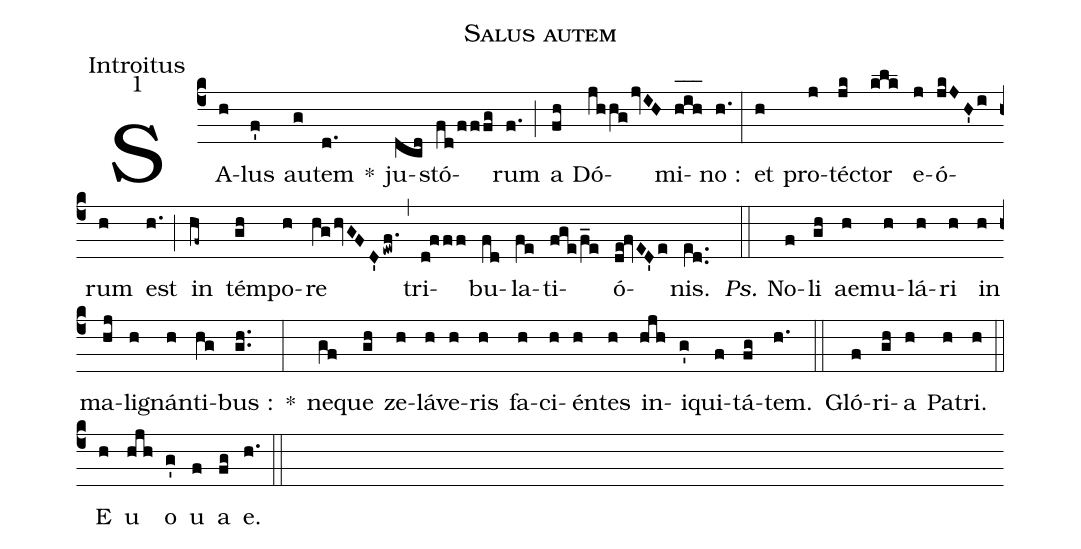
name:Salus autem;
office-part:Introitus;
mode:1;
%%
(c4) SA(h)lus(f') au(g)tem(d.) *() ju(dcd)stó(fd/fffg)rum(f.) (;) a(fh) Dó(jhhgjvIH)mi(h_[oh:h]i_[oh:h]h_[oh:h])no :(h.) (:) et(h) pro(j)té(jk)ctor(klk) e(j)ó(jkJH'i)rum(h) est(h.) (;) in(hf~) tém(gh)po(h)re(hghvGFD'ewf.) (,) tri(d!fff)bu(fd)la(fe)ti(fge/f_e)ó(de!fvED'e)nis.(e[ll:1]d..) (::) <i>Ps.</i> No(f)li(gh) ae(h)mu(h)lá(h)ri(h) in(h) ma(hj)li(h)gnán(h)ti(hg)bus :(gh..) *(:) ne(gf)que(gh) ze(h)lá(h)ve(h)ris(h) fa(h)ci(h)én(h)tes(h) in(hjh)i(g')qui(f)tá(fg)tem.(h.) (::) Gló(f)ri(gh)a(h) Pa(h)tri.(h) (::) <eu>E(h) u(hjh) o(g') u(f) a(fg) e.</eu>(h.) (::)
